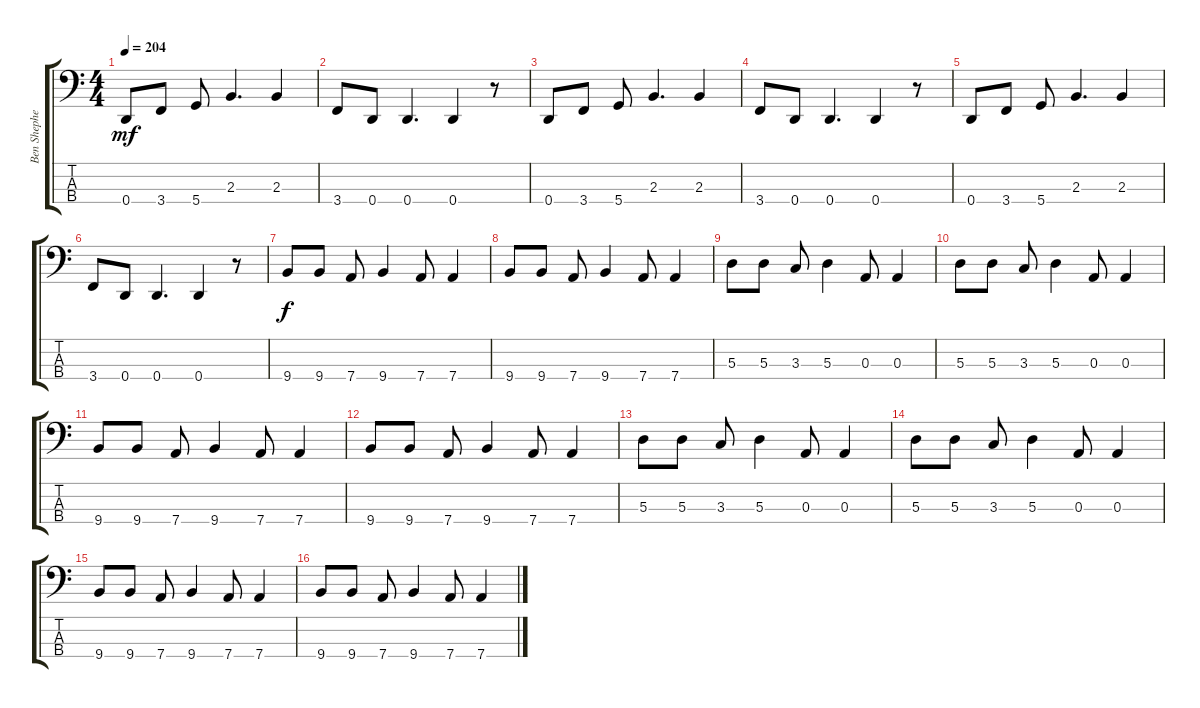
\track ("Ben Shepherd - Bass" "Ben Shephe") {instrument electricbassfinger}
\staff {score tabs}
\tuning (G2 D2 A1 D1) {hide}
\ts (4 4)
\tempo 204
\clef f4
\ks c
0.4.8{dy mf} 3.4.8 5.4.8 2.3.4{d} 2.3.4 |
3.4.8 0.4.8 0.4.4{d} 0.4.4 r.8 |
0.4.8 3.4.8 5.4.8 2.3.4{d} 2.3.4 |
3.4.8 0.4.8 0.4.4{d} 0.4.4 r.8 |
0.4.8 3.4.8 5.4.8 2.3.4{d} 2.3.4 |
3.4.8 0.4.8 0.4.4{d} 0.4.4 r.8 |
9.4.8{dy f} 9.4.8 7.4.8 9.4.4 7.4.8 7.4.4 |
9.4.8 9.4.8 7.4.8 9.4.4 7.4.8 7.4.4 |
5.3.8 5.3.8 3.3.8 5.3.4 0.3.8 0.3.4 |
5.3.8 5.3.8 3.3.8 5.3.4 0.3.8 0.3.4 |
9.4.8 9.4.8 7.4.8 9.4.4 7.4.8 7.4.4 |
9.4.8 9.4.8 7.4.8 9.4.4 7.4.8 7.4.4 |
5.3.8 5.3.8 3.3.8 5.3.4 0.3.8 0.3.4 |
5.3.8 5.3.8 3.3.8 5.3.4 0.3.8 0.3.4 |
9.4.8 9.4.8 7.4.8 9.4.4 7.4.8 7.4.4 |
9.4.8 9.4.8 7.4.8 9.4.4 7.4.8 7.4.4
